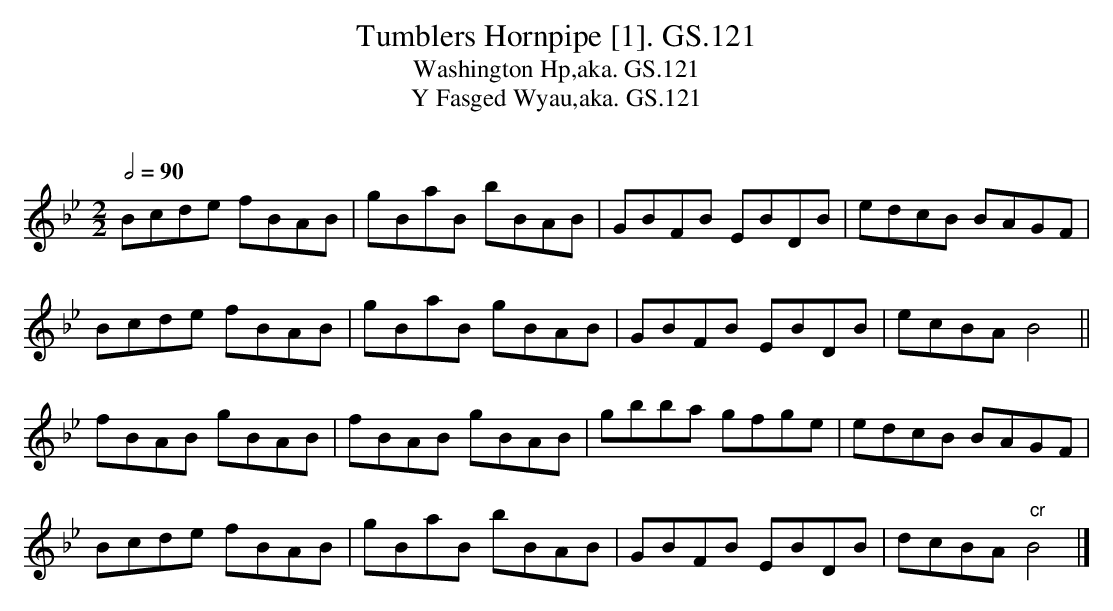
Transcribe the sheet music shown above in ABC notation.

X:1
T:Tumblers Hornpipe [1]. GS.121
T:Washington Hp,aka. GS.121
T:Y Fasged Wyau,aka. GS.121
M:2/2
L:1/8
Q:1/2=90
O:
K:Bb major
Bcde fBAB | gBaB bBAB | GBFB EBDB | edcB BAGF |
Bcde fBAB | gBaB gBAB | GBFB EBDB | ecBA B4 ||
fBAB gBAB | fBAB gBAB | gbba gfge | edcB BAGF |
Bcde fBAB |gBaB bBAB | GBFB EBDB | dcBA " cr"B4|]
